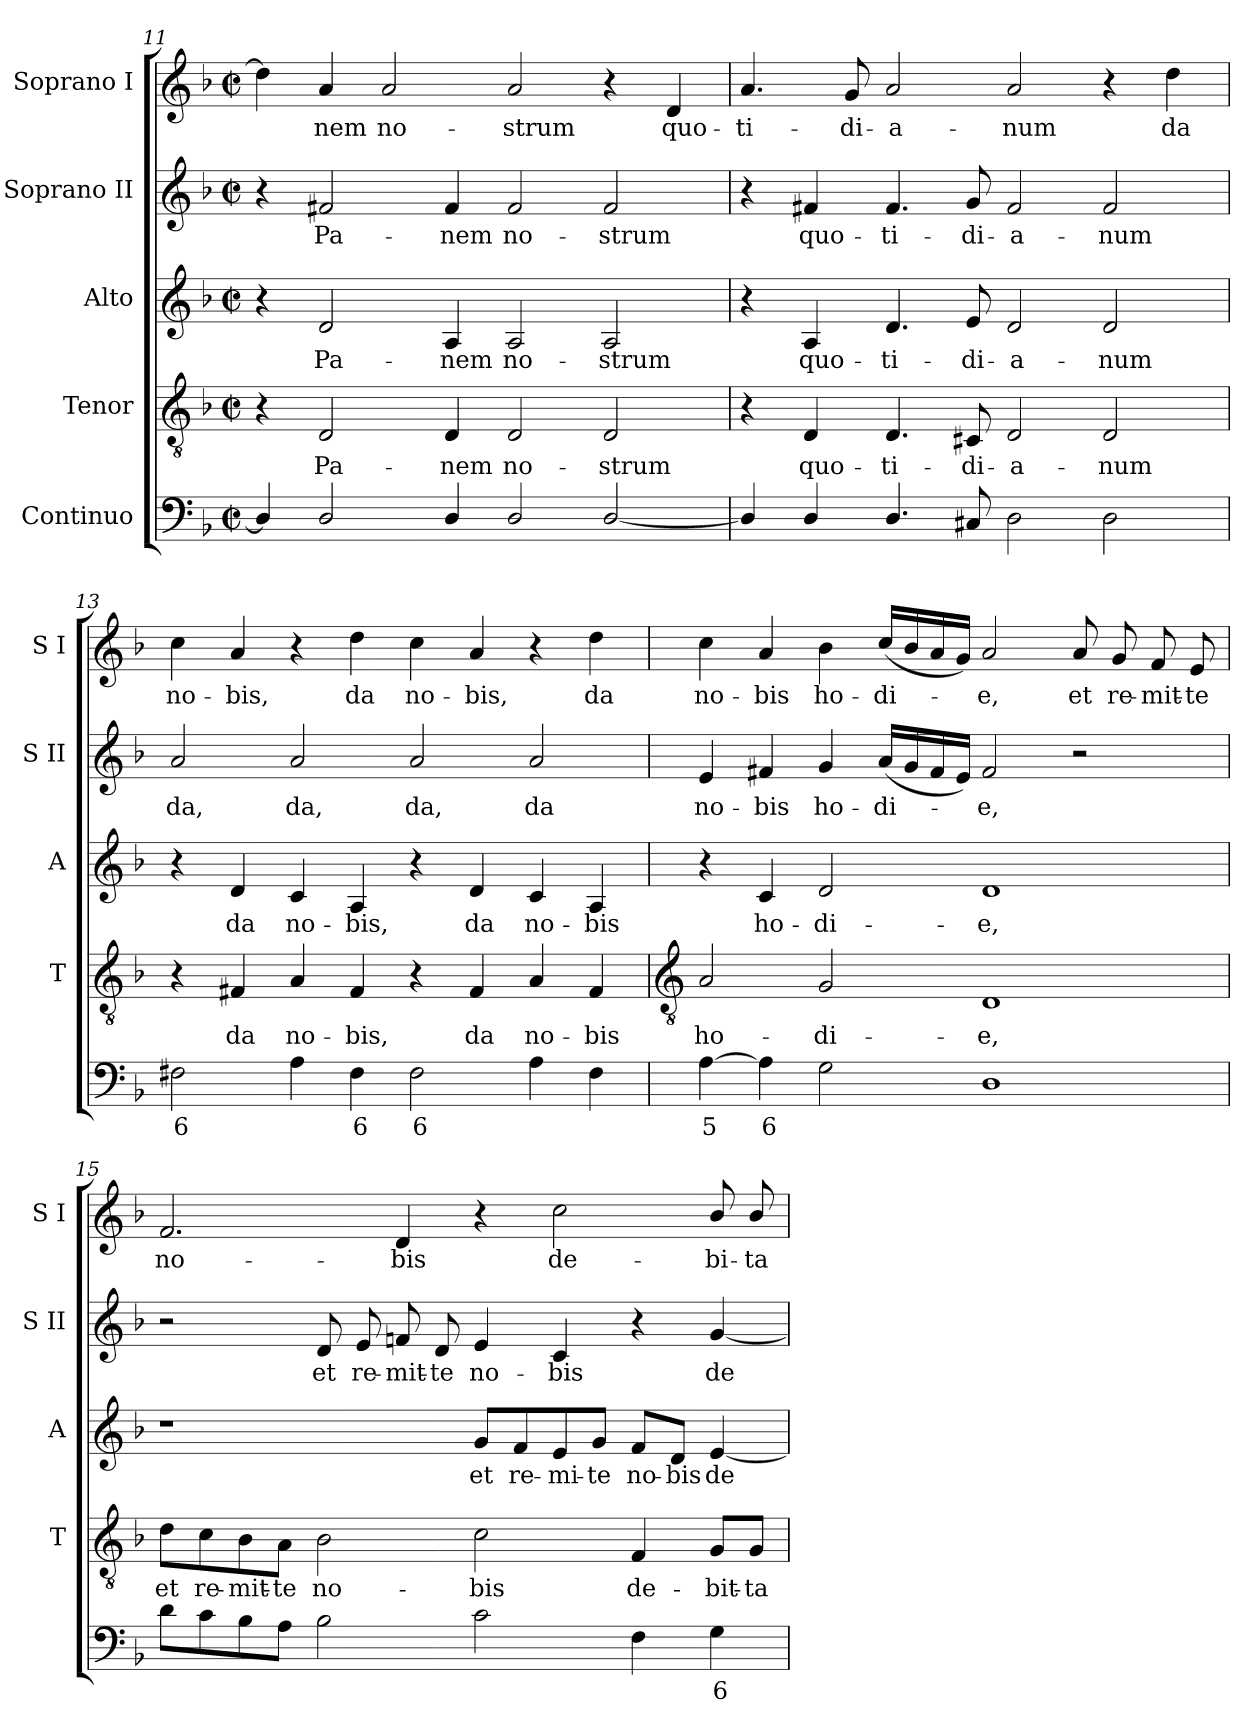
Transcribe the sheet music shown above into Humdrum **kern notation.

**kern	**text	**kern	**text	**kern	**text	**kern	**text	**kern	**text
*part5	*part5	*part4	*part4	*part3	*part3	*part2	*part2	*part1	*part1
*staff5	*staff5	*staff4	*staff4	*staff3	*staff3	*staff2	*staff2	*staff1	*staff1
*I"Continuo	*	*I"Tenor	*	*I"Alto	*	*I"Soprano II	*	*I"Soprano I	*
*	*	*I'T	*	*I'A	*	*I'S II	*	*I'S I	*
!!LO:LB:g=z
*clefF4	*	*clefGv2	*	*clefG2	*	*clefG2	*	*clefG2	*
*k[b-]	*	*k[b-]	*	*k[b-]	*	*k[b-]	*	*k[b-]	*
*F:	*	*F:	*	*F:	*	*F:	*	*F:	*
*M4/2	*	*M4/2	*	*M4/2	*	*M4/2	*	*M4/2	*
*met(c|)	*	*met(c|)	*	*met(c|)	*	*met(c|)	*	*met(c|)	*
=11	=11	=11	=11	=11	=11	=11	=11	=11	=11
4D/]	.	4r	.	4r	.	4r	.	4dd]	.
!	!	!	!LO:LY:b	!	!LO:LY:b	!	!LO:LY:b	!	!LO:LY:b
2D/	.	2D	Pa-	2d	Pa-	2f#X	Pa-	4a	nem
!	!	!	!	!	!	!	!	!	!LO:LY:b
.	.	.	.	.	.	.	.	2a	no-
!	!	!	!LO:LY:b	!	!LO:LY:b	!	!LO:LY:b	!	!
4D/	.	4D	-nem	4A	-nem	4f#	-nem	.	.
!	!	!	!LO:LY:b	!	!LO:LY:b	!	!LO:LY:b	!	!LO:LY:b
2D/	.	2D	no-	2A	no-	2f#	no-	2a	-strum
!	!	!	!LO:LY:b	!	!LO:LY:b	!	!LO:LY:b	!	!
[2D/	.	2D	-strum	2A	-strum	2f#	-strum	4r	.
!	!	!	!	!	!	!	!	!	!LO:LY:b
.	.	.	.	.	.	.	.	4d	quo-
=12	=12	=12	=12	=12	=12	=12	=12	=12	=12
!	!	!	!	!	!	!	!	!	!LO:LY:b
4D/]	.	4r	.	4r	.	4r	.	4.a	-ti-
!	!	!	!LO:LY:b	!	!LO:LY:b	!	!LO:LY:b	!	!
4D/	.	4D	quo-	4A	quo-	4f#X	quo-	.	.
!	!	!	!	!	!	!	!	!	!LO:LY:b
.	.	.	.	.	.	.	.	8g	-di-
!	!	!	!LO:LY:b	!	!LO:LY:b	!	!LO:LY:b	!	!LO:LY:b
4.D/	.	4.D	-ti-	4.d	-ti-	4.f#	-ti-	2a	-a-
!	!	!	!LO:LY:b	!	!LO:LY:b	!	!LO:LY:b	!	!
8C#X	.	8C#X	-di-	8e	-di-	8g	-di-	.	.
!	!	!	!LO:LY:b	!	!LO:LY:b	!	!LO:LY:b	!	!LO:LY:b
2D	.	2D	-a-	2d	-a-	2f#	-a-	2a	-num
!	!	!	!LO:LY:b	!	!LO:LY:b	!	!LO:LY:b	!	!
2D	.	2D	-num	2d	-num	2f#	-num	4r	.
!	!	!	!	!	!	!	!	!	!LO:LY:b
.	.	.	.	.	.	.	.	4dd	da
=13	=13	=13	=13	=13	=13	=13	=13	=13	=13
!	!LO:LY:b	!	!	!	!	!	!LO:LY:b	!	!LO:LY:b
2F#X	6	4r	.	4r	.	2a	da,	4cc	no-
!	!	!	!LO:LY:b	!	!LO:LY:b	!	!	!	!LO:LY:b
.	.	4F#X	da	4d	da	.	.	4a	-bis,
!	!	!	!LO:LY:b	!	!LO:LY:b	!	!LO:LY:b	!	!
4A	.	4A	no-	4c	no-	2a	da,	4r	.
!	!LO:LY:b	!	!LO:LY:b	!	!LO:LY:b	!	!	!	!LO:LY:b
4F#	6	4F#	-bis,	4A	-bis,	.	.	4dd	da
!	!LO:LY:b	!	!	!	!	!	!LO:LY:b	!	!LO:LY:b
2F#	6	4r	.	4r	.	2a	da,	4cc	no-
!	!	!	!LO:LY:b	!	!LO:LY:b	!	!	!	!LO:LY:b
.	.	4F#	da	4d	da	.	.	4a	-bis,
!	!	!	!LO:LY:b	!	!LO:LY:b	!	!LO:LY:b	!	!
4A	.	4A	no-	4c	no-	2a	da	4r	.
!	!	!	!LO:LY:b	!	!LO:LY:b	!	!	!	!LO:LY:b
4F#	.	4F#	-bis	4A	-bis	.	.	4dd	da
!!LO:LB:g=z
=14	=14	=14	=14	=14	=14	=14	=14	=14	=14
*	*	*clefGv2	*	*	*	*	*	*	*
!	!LO:LY:b	!	!LO:LY:b	!	!	!	!LO:LY:b	!	!LO:LY:b
[4A	5	2A	ho-	4r	.	4e	no-	4cc	no-
!	!LO:LY:b	!	!	!	!LO:LY:b	!	!LO:LY:b	!	!LO:LY:b
4A]	6	.	.	4c	ho-	4f#X	-bis	4a	-bis
!	!	!	!LO:LY:b	!	!LO:LY:b	!	!LO:LY:b	!	!LO:LY:b
2G	.	2G	-di-	2d	-di-	4g	ho-	4b-	ho-
!	!	!	!	!	!	!	!LO:LY:b	!	!LO:LY:b
.	.	.	.	.	.	(<16aLL	-di-	(<16ccLL	-di-
.	.	.	.	.	.	16g	.	16b-	.
.	.	.	.	.	.	16f#	.	16a	.
.	.	.	.	.	.	16eJJ)	.	16gJJ)	.
!	!	!	!LO:LY:b	!	!LO:LY:b	!	!LO:LY:b	!	!LO:LY:b
1D	.	1D	-e,	1d	-e,	2f#	e,	2a	e,
!	!	!	!	!	!	!	!	!	!LO:LY:b
.	.	.	.	.	.	2r	.	8a	et
!	!	!	!	!	!	!	!	!	!LO:LY:b
.	.	.	.	.	.	.	.	8g	re-
!	!	!	!	!	!	!	!	!	!LO:LY:b
.	.	.	.	.	.	.	.	8f	-mit-
!	!	!	!	!	!	!	!	!	!LO:LY:b
.	.	.	.	.	.	.	.	8e	-te
=15	=15	=15	=15	=15	=15	=15	=15	=15	=15
!	!	!	!LO:LY:b	!	!	!	!	!	!LO:LY:b
8dL	.	8d\L	et	1r	.	2r	.	2.f	no-
!	!	!	!LO:LY:b	!	!	!	!	!	!
8c	.	8c\	re-	.	.	.	.	.	.
!	!	!	!LO:LY:b	!	!	!	!	!	!
8B-	.	8B-\	-mit-	.	.	.	.	.	.
!	!	!	!LO:LY:b	!	!	!	!	!	!
8AJ	.	8A\J	-te	.	.	.	.	.	.
!	!	!	!LO:LY:b	!	!	!	!LO:LY:b	!	!
2B-	.	2B-	no-	.	.	8d	et	.	.
!	!	!	!	!	!	!	!LO:LY:b	!	!
.	.	.	.	.	.	8e	re-	.	.
!	!	!	!	!	!	!	!LO:LY:b	!	!LO:LY:b
.	.	.	.	.	.	8fn	-mit-	4d	-bis
!	!	!	!	!	!	!	!LO:LY:b	!	!
.	.	.	.	.	.	8d	-te	.	.
!	!	!	!LO:LY:b	!	!LO:LY:b	!	!LO:LY:b	!	!
2c	.	2c	-bis	8g/L	et	4e	no-	4r	.
!	!	!	!	!	!LO:LY:b	!	!	!	!
.	.	.	.	8f/	re-	.	.	.	.
!	!	!	!	!	!LO:LY:b	!	!LO:LY:b	!	!LO:LY:b
.	.	.	.	8e/	-mi-	4c	-bis	2cc	de-
!	!	!	!	!	!LO:LY:b	!	!	!	!
.	.	.	.	8g/J	-te	.	.	.	.
!	!	!	!LO:LY:b	!	!LO:LY:b	!	!	!	!
4F	.	4F	de-	8f/L	no-	4r	.	.	.
!	!	!	!	!	!LO:LY:b	!	!	!	!
.	.	.	.	8d/J	-bis	.	.	.	.
!	!LO:LY:b	!	!LO:LY:b	!	!LO:LY:b	!	!LO:LY:b	!	!LO:LY:b
4G	6	8G/L	-bit-	[4e	de-	[4g	de-	8b-/	-bi-
!	!	!	!LO:LY:b	!	!	!	!	!	!LO:LY:b
.	.	8G/J	-ta	.	.	.	.	8b-/	-ta
=	=	=	=	=	=	=	=	=	=
*-	*-	*-	*-	*-	*-	*-	*-	*-	*-
